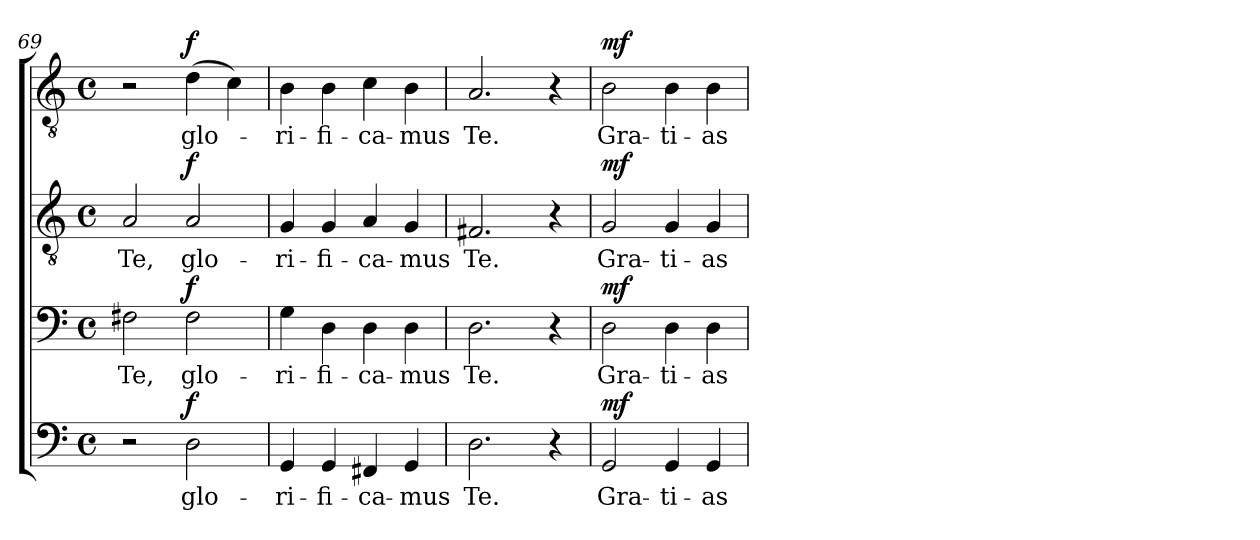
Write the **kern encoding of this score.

**kern	**text	**dynam	**kern	**text	**dynam	**kern	**text	**dynam	**kern	**text	**dynam
*part4	*part4	*part4	*part3	*part3	*part3	*part2	*part2	*part2	*part1	*part1	*part1
*staff4	*staff4	*staff4	*staff3	*staff3	*staff3	*staff2	*staff2	*staff2	*staff1	*staff1	*staff1
*clefF4	*	*	*clefF4	*	*	*clefGv2	*	*	*clefGv2	*	*
*k[]	*	*	*k[]	*	*	*k[]	*	*	*k[]	*	*
*C:	*	*	*C:	*	*	*C:	*	*	*C:	*	*
*M4/4	*	*	*M4/4	*	*	*M4/4	*	*	*M4/4	*	*
*met(c)	*	*	*met(c)	*	*	*met(c)	*	*	*met(c)	*	*
=69	=69	=69	=69	=69	=69	=69	=69	=69	=69	=69	=69
!	!	!	!	!LO:LY:b	!	!	!LO:LY:b	!	!	!	!
2r	.	.	2F#X\	Te,	.	2A/	Te,	.	2r	.	.
!	!LO:LY:b	!LO:DY:a	!	!LO:LY:b	!LO:DY:a	!	!LO:LY:b	!LO:DY:a	!	!LO:LY:b	!LO:DY:a
2D\	glo-	f	2F#\	glo-	f	2A/	glo-	f	(>4d\	glo-	f
.	.	.	.	.	.	.	.	.	4c\)	.	.
=70	=70	=70	=70	=70	=70	=70	=70	=70	=70	=70	=70
!	!LO:LY:b	!	!	!LO:LY:b	!	!	!LO:LY:b	!	!	!LO:LY:b	!
4GG/	-ri-	.	4G\	-ri-	.	4G/	-ri-	.	4B\	-ri-	.
!	!LO:LY:b	!	!	!LO:LY:b	!	!	!LO:LY:b	!	!	!LO:LY:b	!
4GG/	-fi-	.	4D\	-fi-	.	4G/	-fi-	.	4B\	-fi-	.
!	!LO:LY:b	!	!	!LO:LY:b	!	!	!LO:LY:b	!	!	!LO:LY:b	!
4FF#X/	-ca-	.	4D\	-ca-	.	4A/	-ca-	.	4c\	-ca-	.
!	!LO:LY:b	!	!	!LO:LY:b	!	!	!LO:LY:b	!	!	!LO:LY:b	!
4GG/	-mus	.	4D\	-mus	.	4G/	-mus	.	4B\	-mus	.
=71	=71	=71	=71	=71	=71	=71	=71	=71	=71	=71	=71
!	!LO:LY:b	!	!	!LO:LY:b	!	!	!LO:LY:b	!	!	!LO:LY:b	!
2.D\	Te.	.	2.D\	Te.	.	2.F#X/	Te.	.	2.A/	Te.	.
4r	.	.	4r	.	.	4r	.	.	4r	.	.
=72	=72	=72	=72	=72	=72	=72	=72	=72	=72	=72	=72
!	!LO:LY:b	!LO:DY:a	!	!LO:LY:b	!LO:DY:a	!	!LO:LY:b	!LO:DY:a	!	!LO:LY:b	!LO:DY:a
2GG/	Gra-	mf	2D\	Gra-	mf	2G/	Gra-	mf	2B\	Gra-	mf
!	!LO:LY:b	!	!	!LO:LY:b	!	!	!LO:LY:b	!	!	!LO:LY:b	!
4GG/	-ti-	.	4D\	-ti-	.	4G/	-ti-	.	4B\	-ti-	.
!	!LO:LY:b	!	!	!LO:LY:b	!	!	!LO:LY:b	!	!	!LO:LY:b	!
4GG/	-as	.	4D\	-as	.	4G/	-as	.	4B\	-as	.
=	=	=	=	=	=	=	=	=	=	=	=
*-	*-	*-	*-	*-	*-	*-	*-	*-	*-	*-	*-
